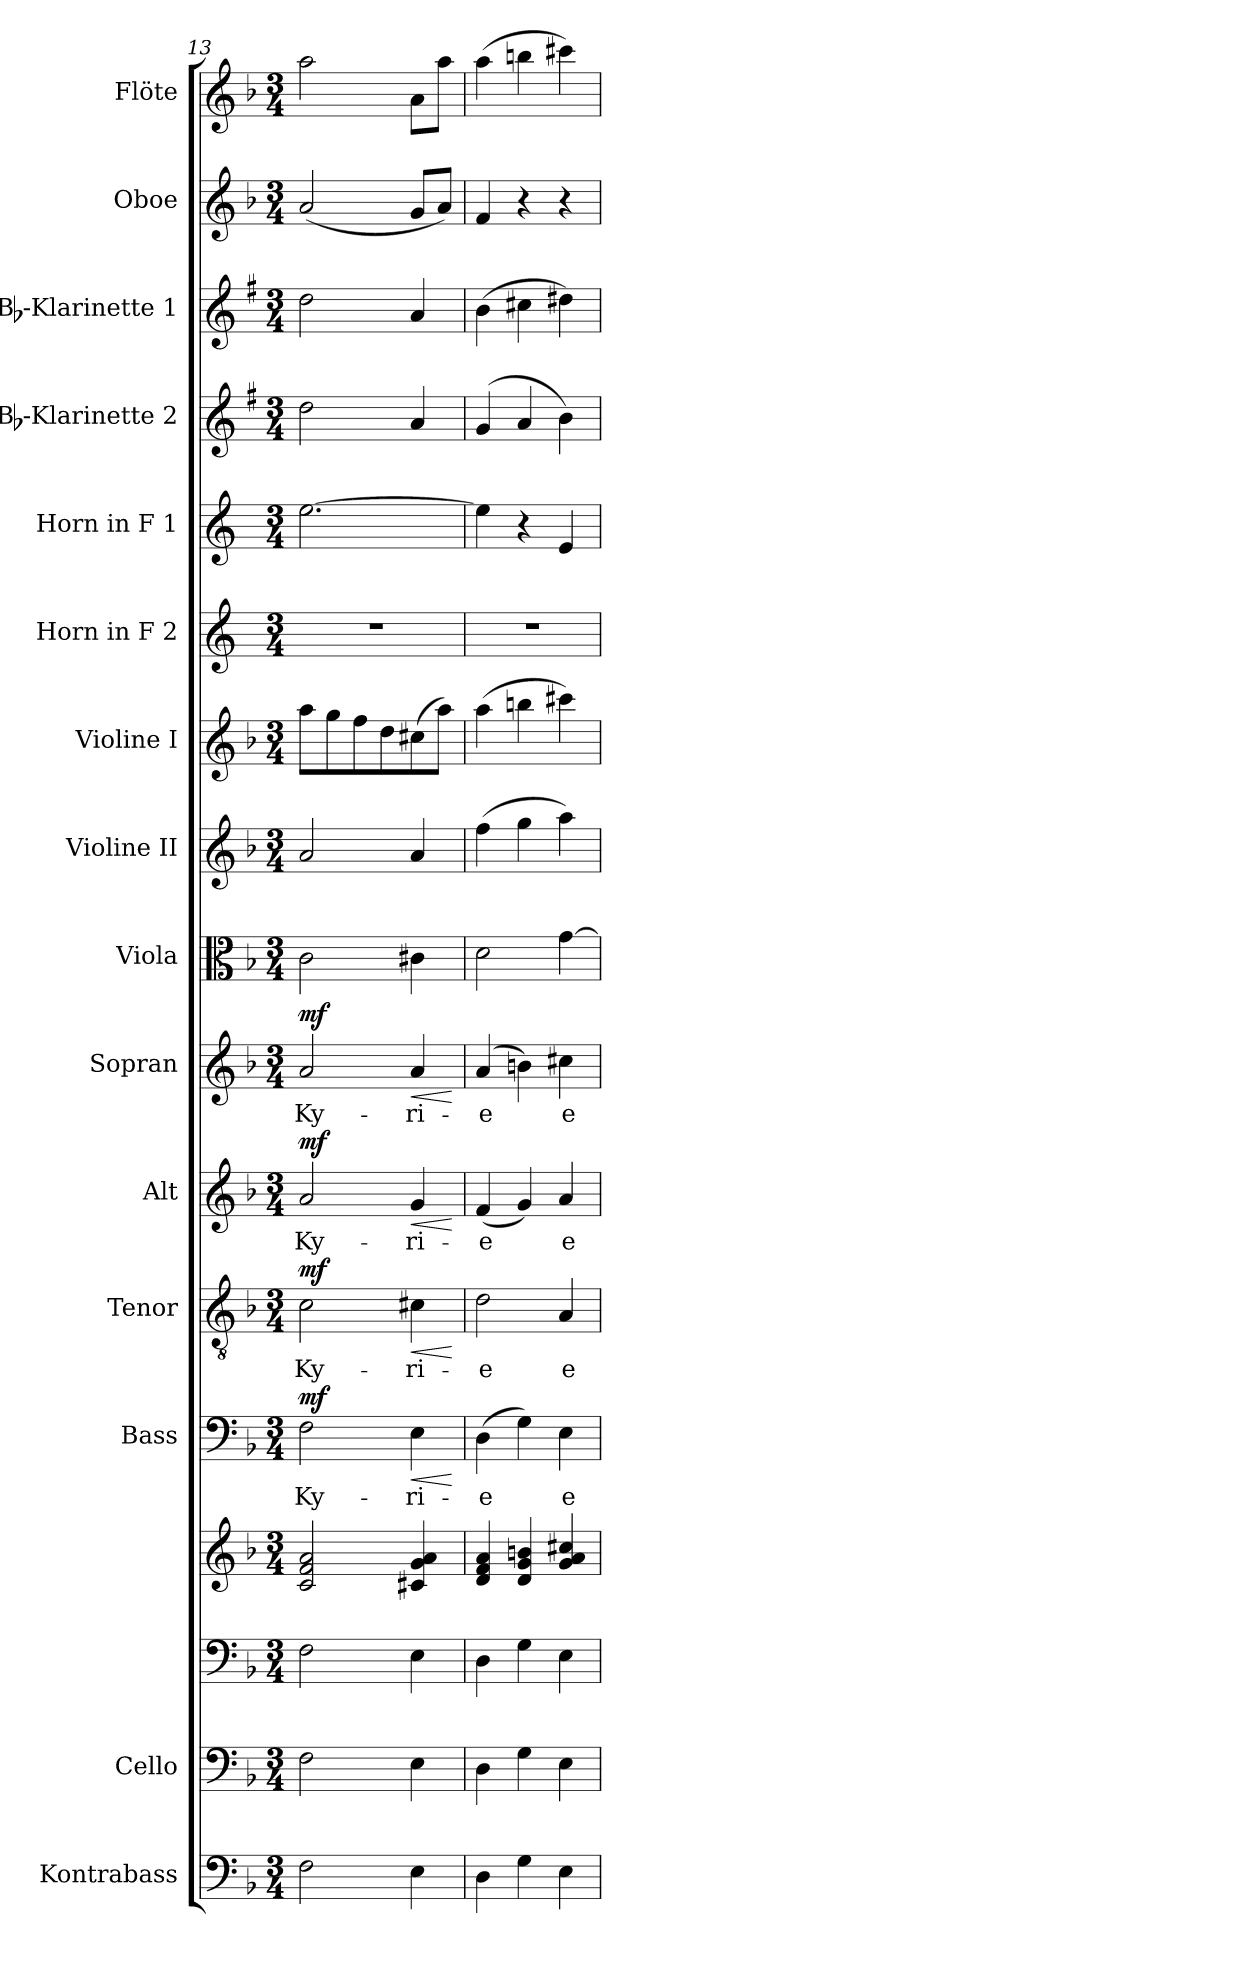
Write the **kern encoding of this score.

**kern	**kern	**kern	**kern	**kern	**text	**dynam	**kern	**text	**dynam	**kern	**text	**dynam	**kern	**text	**dynam	**kern	**kern	**kern	**kern	**kern	**kern	**kern	**kern	**kern
*part16	*part15	*part14	*part14	*part13	*part13	*part13	*part12	*part12	*part12	*part11	*part11	*part11	*part10	*part10	*part10	*part9	*part8	*part7	*part6	*part5	*part4	*part3	*part2	*part1
*staff17	*staff16	*staff15	*staff14	*staff13	*staff13	*staff13	*staff12	*staff12	*staff12	*staff11	*staff11	*staff11	*staff10	*staff10	*staff10	*staff9	*staff8	*staff7	*staff6	*staff5	*staff4	*staff3	*staff2	*staff1
*I"Kontrabass	*I"Cello	*	*	*I"Bass	*	*	*I"Tenor	*	*	*I"Alt	*	*	*I"Sopran	*	*	*I"Viola	*I"Violine II	*I"Violine I	*I"Horn in F 2	*I"Horn in F 1	*I"Bb-Klarinette 2	*I"Bb-Klarinette 1	*I"Oboe	*I"Flöte
*I'Kb.	*	*	*	*I'B.	*	*	*I'T.	*	*	*I'A.	*	*	*I'S.	*	*	*I'Vla.	*I'Vl. II	*I'Vl. I	*	*	*I'Bb Kl. 2	*I'Bb Kl. 1	*I'Ob.	*I'Fl.
!!LO:PB:g=z
*clefF4	*clefF4	*clefF4	*clefG2	*clefF4	*	*	*clefGv2	*	*	*clefG2	*	*	*clefG2	*	*	*clefC3	*clefG2	*clefG2	*clefG2	*clefG2	*clefG2	*clefG2	*clefG2	*clefG2
*ITrd7c12	*	*	*	*	*	*	*	*	*	*	*	*	*	*	*	*	*	*	*ITrd4c7	*ITrd4c7	*ITrd1c2	*ITrd1c2	*	*
*k[b-]	*k[b-]	*k[b-]	*k[b-]	*k[b-]	*	*	*k[b-]	*	*	*k[b-]	*	*	*k[b-]	*	*	*k[b-]	*k[b-]	*k[b-]	*k[b-]	*k[b-]	*k[b-]	*k[b-]	*k[b-]	*k[b-]
*F:	*F:	*F:	*F:	*F:	*	*	*F:	*	*	*F:	*	*	*F:	*	*	*F:	*F:	*F:	*F:	*F:	*F:	*F:	*F:	*F:
*M3/4	*M3/4	*M3/4	*M3/4	*M3/4	*	*	*M3/4	*	*	*M3/4	*	*	*M3/4	*	*	*M3/4	*M3/4	*M3/4	*M3/4	*M3/4	*M3/4	*M3/4	*M3/4	*M3/4
=13	=13	=13	=13	=13	=13	=13	=13	=13	=13	=13	=13	=13	=13	=13	=13	=13	=13	=13	=13	=13	=13	=13	=13	=13
!	!	!	!	!	!LO:LY:b	!LO:DY:a	!	!LO:LY:b	!LO:DY:a	!	!LO:LY:b	!LO:DY:a	!	!LO:LY:b	!LO:DY:a	!	!	!	!	!	!	!	!	!
2FF\	2F\	2F\	2c/ 2f/ 2a/	2F\	Ky-	mf	2c\	Ky-	mf	2a/	Ky-	mf	2a/	Ky-	mf	2c\	2a/	8aa\L	2.r	[2.a\	2cc\	2cc\	(<2a/	2aa\
.	.	.	.	.	.	.	.	.	.	.	.	.	.	.	.	.	.	8gg\	.	.	.	.	.	.
.	.	.	.	.	.	.	.	.	.	.	.	.	.	.	.	.	.	8ff\	.	.	.	.	.	.
.	.	.	.	.	.	.	.	.	.	.	.	.	.	.	.	.	.	8dd\	.	.	.	.	.	.
!	!	!	!	!	!LO:LY:b	!LO:HP:b	!	!LO:LY:b	!LO:HP:b	!	!LO:LY:b	!LO:HP:b	!	!LO:LY:b	!LO:HP:b	!	!	!	!	!	!	!	!	!
4EE\	4E\	4E\	4c#X/ 4g/ 4a/	4E\	-ri-	<	4c#X\	-ri-	<	4g/	-ri-	<	4a/	-ri-	<	4c#X\	4a/	(>8cc#X\	.	.	4g/	4g/	8g/L	8a\L
.	.	.	.	.	.	.	.	.	.	.	.	.	.	.	.	.	.	8aa\J)	.	.	.	.	8a/J)	8aa\J
.	.	.	.	.	.	[	.	.	[	.	.	[	.	.	[	.	.	.	.	.	.	.	.	.
=14	=14	=14	=14	=14	=14	=14	=14	=14	=14	=14	=14	=14	=14	=14	=14	=14	=14	=14	=14	=14	=14	=14	=14	=14
!	!	!	!	!	!LO:LY:b	!	!	!LO:LY:b	!	!	!LO:LY:b	!	!	!LO:LY:b	!	!	!	!	!	!	!	!	!	!
4DD\	4D\	4D\	4d/ 4f/ 4a/	(>4D\	-e	.	2d\	-e	.	(<4f/	-e	.	(4a/	-e	.	2d\	(>4ff\	(>4aa\	2.r	4a\]	(4f/	(>4a\	4f/	(>4aa\
4GG\	4G\	4G\	4d/ 4g/ 4bn/	4G\)	.	.	.	.	.	4g/)	.	.	4bn\)	.	.	.	4gg\	4bbn\	.	4r	4g/	4bn\	4r	4bbn\
!	!	!	!	!	!LO:LY:b	!	!	!LO:LY:b	!	!	!LO:LY:b	!	!	!LO:LY:b	!	!	!	!	!	!	!	!	!	!
4EE\	4E\	4E\	4g/ 4a/ 4cc#X/	4E\	e-	.	4A/	e-	.	4a/	e-	.	4cc#X\	e-	.	[4g\	4aa\)	4ccc#X\)	.	4A/	4a\)	4cc#X\)	4r	4ccc#X\)
=	=	=	=	=	=	=	=	=	=	=	=	=	=	=	=	=	=	=	=	=	=	=	=	=
*-	*-	*-	*-	*-	*-	*-	*-	*-	*-	*-	*-	*-	*-	*-	*-	*-	*-	*-	*-	*-	*-	*-	*-	*-
